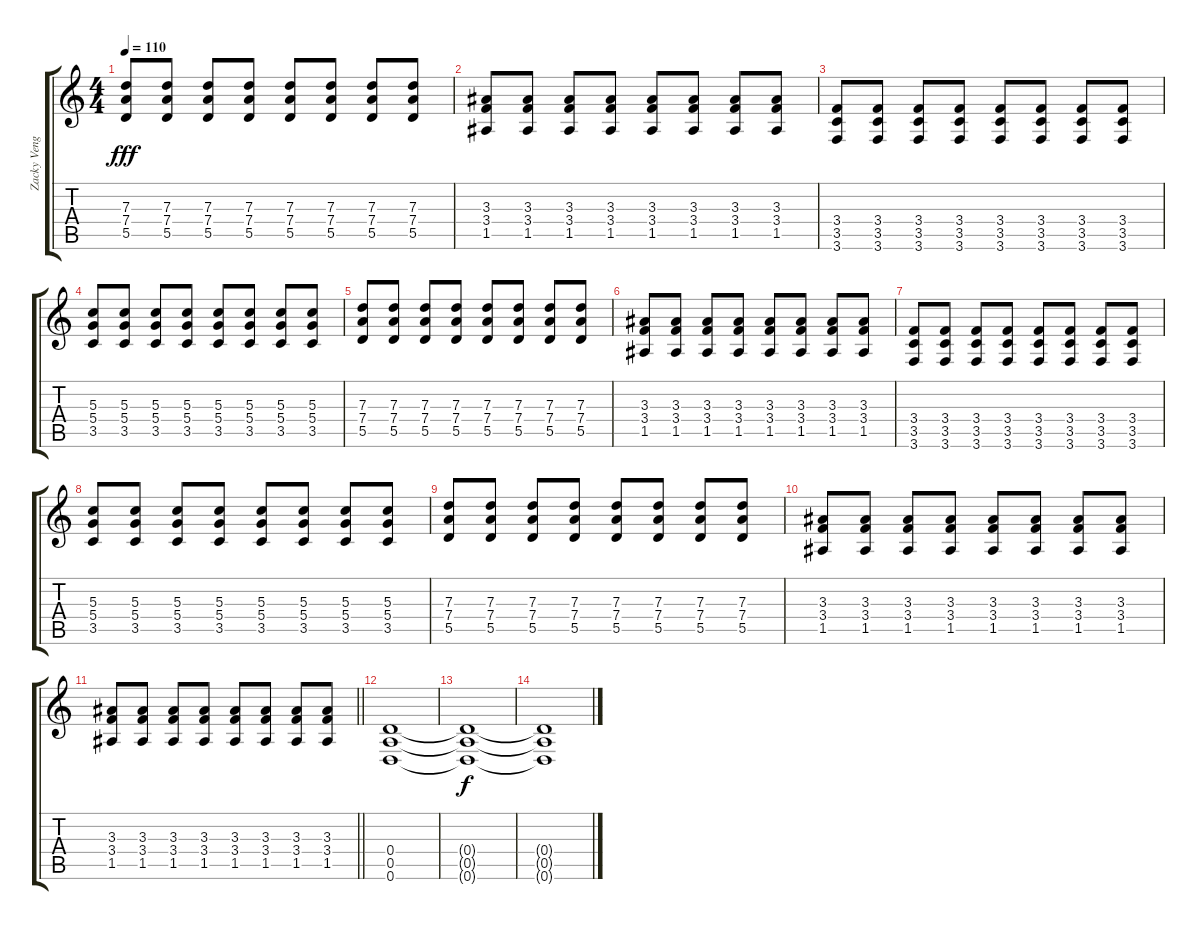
\track ("Zacky Vengeance" "Zacky Veng") {instrument distortionguitar}
\staff {score tabs}
\tuning (E4 B3 G3 D3 A2 D2) {hide}
\ts (4 4)
\tempo 110
\clef g2
\ks c
(7.3 7.4 5.5).8{dy fff} (7.3 7.4 5.5).8 (7.3 7.4 5.5).8 (7.3 7.4 5.5).8 (7.3 7.4 5.5).8 (7.3 7.4 5.5).8 (7.3 7.4 5.5).8 (7.3 7.4 5.5).8 |
(3.3 3.4 1.5).8 (3.3 3.4 1.5).8 (3.3 3.4 1.5).8 (3.3 3.4 1.5).8 (3.3 3.4 1.5).8 (3.3 3.4 1.5).8 (3.3 3.4 1.5).8 (3.3 3.4 1.5).8 |
(3.4 3.5 3.6).8 (3.4 3.5 3.6).8 (3.4 3.5 3.6).8 (3.4 3.5 3.6).8 (3.4 3.5 3.6).8 (3.4 3.5 3.6).8 (3.4 3.5 3.6).8 (3.4 3.5 3.6).8 |
(5.3 5.4 3.5).8 (5.3 5.4 3.5).8 (5.3 5.4 3.5).8 (5.3 5.4 3.5).8 (5.3 5.4 3.5).8 (5.3 5.4 3.5).8 (5.3 5.4 3.5).8 (5.3 5.4 3.5).8 |
(7.3 7.4 5.5).8 (7.3 7.4 5.5).8 (7.3 7.4 5.5).8 (7.3 7.4 5.5).8 (7.3 7.4 5.5).8 (7.3 7.4 5.5).8 (7.3 7.4 5.5).8 (7.3 7.4 5.5).8 |
(3.3 3.4 1.5).8 (3.3 3.4 1.5).8 (3.3 3.4 1.5).8 (3.3 3.4 1.5).8 (3.3 3.4 1.5).8 (3.3 3.4 1.5).8 (3.3 3.4 1.5).8 (3.3 3.4 1.5).8 |
(3.4 3.5 3.6).8 (3.4 3.5 3.6).8 (3.4 3.5 3.6).8 (3.4 3.5 3.6).8 (3.4 3.5 3.6).8 (3.4 3.5 3.6).8 (3.4 3.5 3.6).8 (3.4 3.5 3.6).8 |
(5.3 5.4 3.5).8 (5.3 5.4 3.5).8 (5.3 5.4 3.5).8 (5.3 5.4 3.5).8 (5.3 5.4 3.5).8 (5.3 5.4 3.5).8 (5.3 5.4 3.5).8 (5.3 5.4 3.5).8 |
(7.3 7.4 5.5).8 (7.3 7.4 5.5).8 (7.3 7.4 5.5).8 (7.3 7.4 5.5).8 (7.3 7.4 5.5).8 (7.3 7.4 5.5).8 (7.3 7.4 5.5).8 (7.3 7.4 5.5).8 |
(3.3 3.4 1.5).8 (3.3 3.4 1.5).8 (3.3 3.4 1.5).8 (3.3 3.4 1.5).8 (3.3 3.4 1.5).8 (3.3 3.4 1.5).8 (3.3 3.4 1.5).8 (3.3 3.4 1.5).8 |
\barLineRight lightlight
(3.3 3.4 1.5).8 (3.3 3.4 1.5).8 (3.3 3.4 1.5).8 (3.3 3.4 1.5).8 (3.3 3.4 1.5).8 (3.3 3.4 1.5).8 (3.3 3.4 1.5).8 (3.3 3.4 1.5).8 |
(0.4 0.5 0.6).1 |
(0.4{t} 0.5{t} 0.6{t}).1{dy f} |
(0.4{t} 0.5{t} 0.6{t}).1
